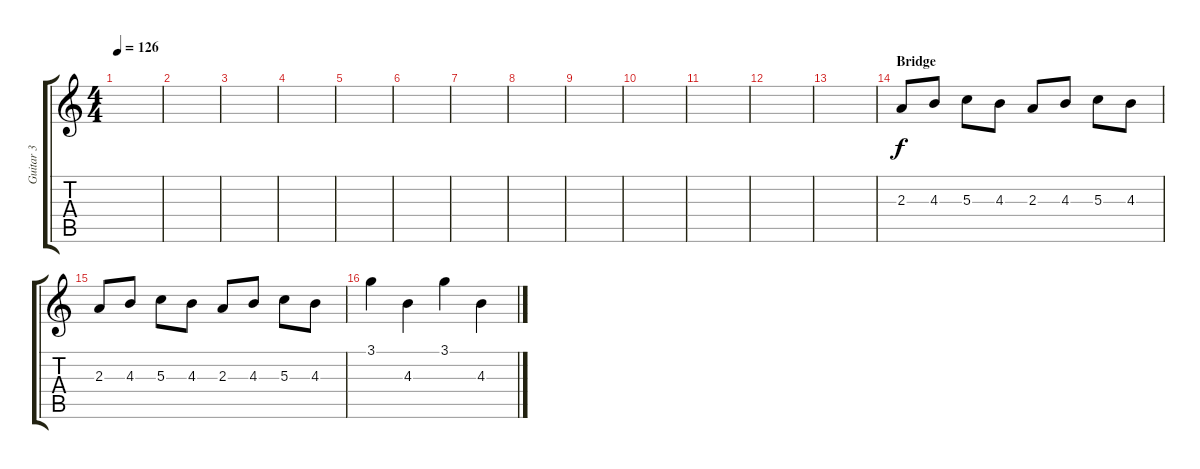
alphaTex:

\track ("Guitar 3" "Guitar 3") {instrument electricguitarmuted}
\staff {score tabs}
\tuning (E4 B3 G3 D3 A2 E2) {hide}
\ts (4 4)
\tempo 126
\clef g2
\ks c
|
|
|
|
|
|
|
|
|
|
|
|
|
\section ("" "Bridge")
2.3.8 4.3.8 5.3.8 4.3.8 2.3.8 4.3.8 5.3.8 4.3.8 |
2.3.8 4.3.8 5.3.8 4.3.8 2.3.8 4.3.8 5.3.8 4.3.8 |
3.1.4 4.3.4 3.1.4 4.3.4
